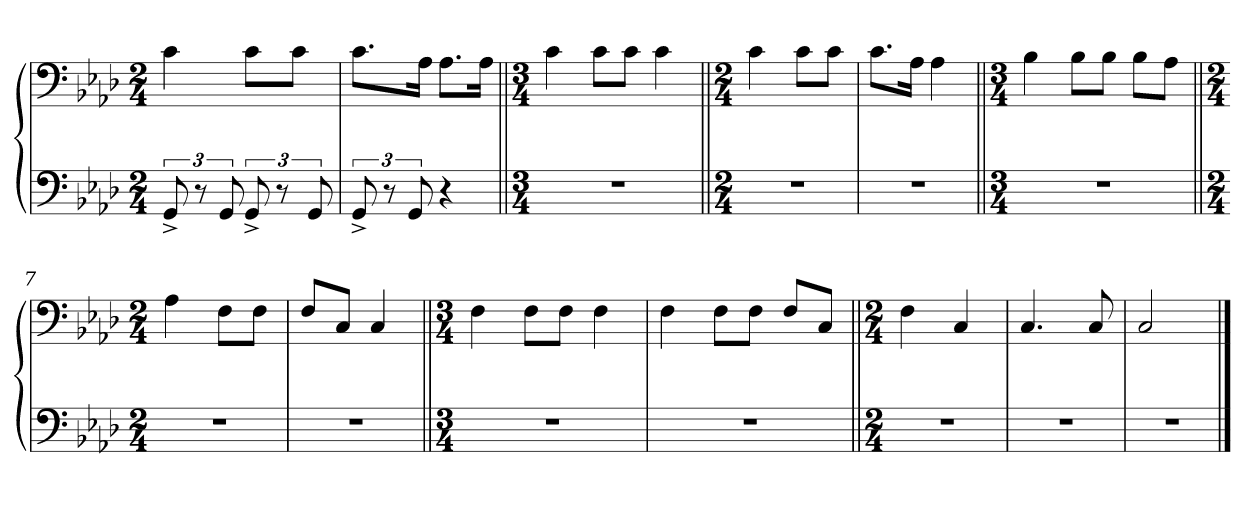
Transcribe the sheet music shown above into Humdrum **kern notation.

**kern	**kern
*part1	*part1
*staff2	*staff1
*clefF4	*clefF4
*k[b-e-a-d-]	*k[b-e-a-d-]
*M2/4	*M2/4
=1	=1
12GG^/	4c\
12r	.
12GG/	.
12GG^/	8c\L
12r	.
.	8c\J
12GG/	.
=2	=2
12GG^/	8.c\L
12r	.
12GG/	.
.	16A-\Jk
4r	8.A-\L
.	16A-\Jk
=3||	=3||
*M3/4	*M3/4
2.r	4c\
.	8c\L
.	8c\J
.	4c\
=4||	=4||
*M2/4	*M2/4
2r	4c\
.	8c\L
.	8c\J
=5	=5
2r	8.c\L
.	16A-\Jk
.	4A-\
=6||	=6||
*M3/4	*M3/4
2.r	4B-\
.	8B-\L
.	8B-\J
.	8B-\L
.	8A-\J
=7||	=7||
*M2/4	*M2/4
2r	4A-\
.	8F\L
.	8F\J
=8	=8
2r	8F/L
.	8C/J
.	4C/
=9||	=9||
*M3/4	*M3/4
2.r	4F\
.	8F\L
.	8F\J
.	4F\
=10	=10
2.r	4F\
.	8F\L
.	8F\J
.	8F/L
.	8C/J
=11||	=11||
*M2/4	*M2/4
2r	4F\
.	4C/
=12	=12
2r	4.C/
.	8C/
=13	=13
2r	2C/
==	==
*-	*-
